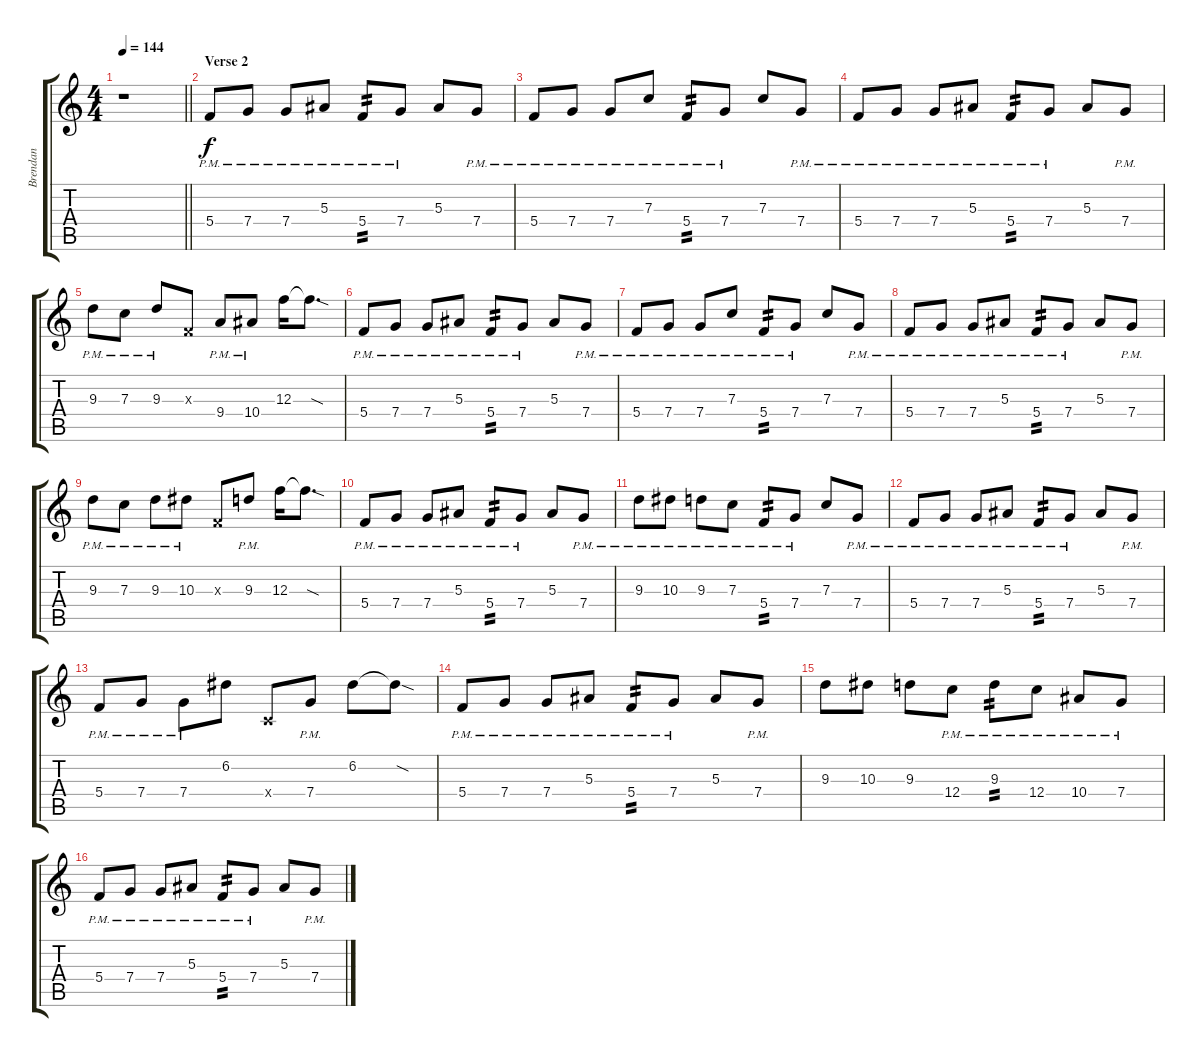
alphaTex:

\track ("Brendan" "Brendan") {instrument distortionguitar}
\staff {score tabs}
\tuning (D4 A3 F3 C3 G2 C2) {hide}
\ts (4 4)
\tempo 144
\clef g2
\barLineRight lightlight
\ks c
r.1{dy f} |
\section ("" "Verse 2")
5.4{pm}.8{volume 14} 7.4{pm}.8 7.4{pm}.8 5.3{pm}.8 5.4{pm}.8{tp 2} 7.4{pm}.8 5.3.8 7.4{pm}.8 |
5.4{pm}.8 7.4{pm}.8 7.4{pm}.8 7.3{pm}.8 5.4{pm}.8{tp 2} 7.4{pm}.8 7.3.8 7.4{pm}.8 |
5.4{pm}.8 7.4{pm}.8 7.4{pm}.8 5.3{pm}.8 5.4{pm}.8{tp 2} 7.4{pm}.8 5.3.8 7.4{pm}.8 |
9.3{pm}.8 7.3{pm}.8 9.3{pm}.8 0.3{x}.8 9.4{pm}.8 10.4{pm}.8 12.3.16 12.3{sod t}.8{d} |
5.4{pm}.8 7.4{pm}.8 7.4{pm}.8 5.3{pm}.8 5.4{pm}.8{tp 2} 7.4{pm}.8 5.3.8 7.4{pm}.8 |
5.4{pm}.8 7.4{pm}.8 7.4{pm}.8 7.3{pm}.8 5.4{pm}.8{tp 2} 7.4{pm}.8 7.3.8 7.4{pm}.8 |
5.4{pm}.8 7.4{pm}.8 7.4{pm}.8 5.3{pm}.8 5.4{pm}.8{tp 2} 7.4{pm}.8 5.3.8 7.4{pm}.8 |
9.3{pm}.8 7.3{pm}.8 9.3{pm}.8 10.3{pm}.8 0.3{x}.8 9.3{pm}.8 12.3.16 12.3{sod t}.8{d} |
5.4{pm}.8 7.4{pm}.8 7.4{pm}.8 5.3{pm}.8 5.4{pm}.8{tp 2} 7.4{pm}.8 5.3.8 7.4{pm}.8 |
9.3{pm}.8 10.3{pm}.8 9.3{pm}.8 7.3{pm}.8 5.4{pm}.8{tp 2} 7.4{pm}.8 7.3.8 7.4{pm}.8 |
5.4{pm}.8 7.4{pm}.8 7.4{pm}.8 5.3{pm}.8 5.4{pm}.8{tp 2} 7.4{pm}.8 5.3.8 7.4{pm}.8 |
5.4{pm}.8 7.4{pm}.8 7.4{pm}.8 6.2.8 0.4{x}.8 7.4{pm}.8 6.2.8 6.2{sod t}.8 |
5.4{pm}.8 7.4{pm}.8 7.4{pm}.8 5.3{pm}.8 5.4{pm}.8{tp 2} 7.4{pm}.8 5.3.8 7.4{pm}.8 |
9.3.8 10.3.8 9.3.8 12.4{pm}.8 9.3{pm}.8{tp 2} 12.4{pm}.8 10.4{pm}.8 7.4{pm}.8 |
5.4{pm}.8 7.4{pm}.8 7.4{pm}.8 5.3{pm}.8 5.4{pm}.8{tp 2} 7.4{pm}.8 5.3.8 7.4{pm}.8
